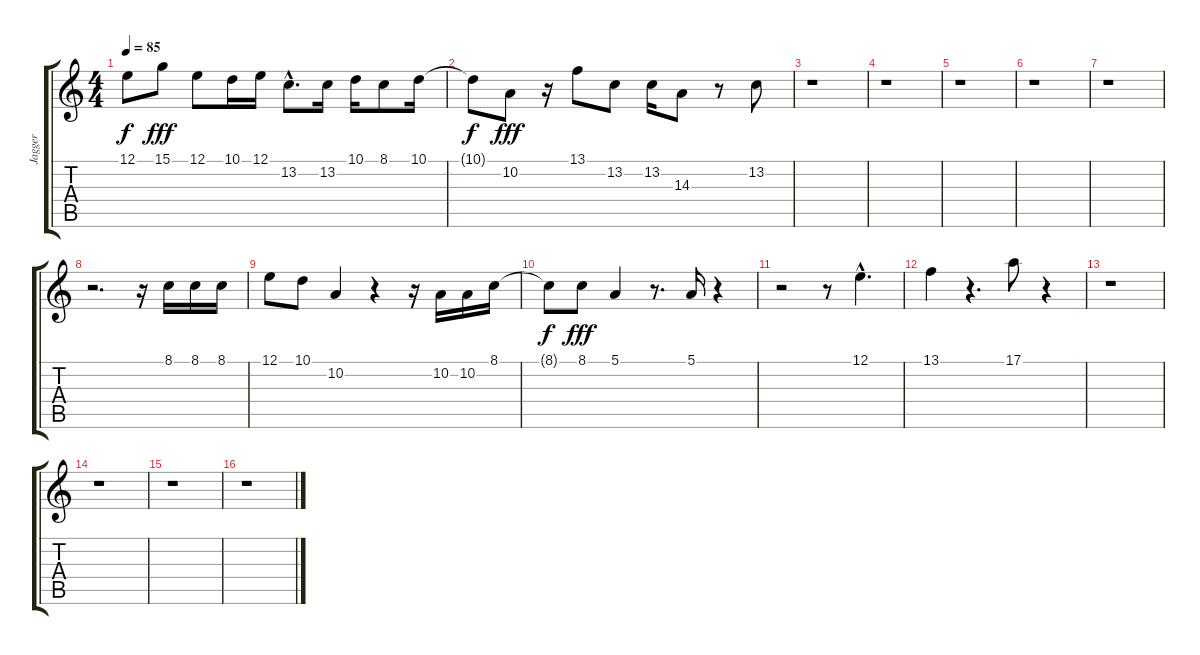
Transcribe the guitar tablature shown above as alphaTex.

\track ("Jagger" "Jagger") {instrument choiraahs}
\staff {score tabs}
\tuning (E4 B3 G3 D3 A2 E2) {hide}
\ts (4 4)
\tempo 85
\clef g2
\ks c
12.1{t}.8{dy f} 15.1.8{dy fff} 12.1.8 10.1.16 12.1.16 13.2{hac}.8{d} 13.2.16 10.1.16 8.1.8 10.1.16 |
10.1{t}.8{dy f} 10.2.8{dy fff} r.16 13.1.8 13.2.8 13.2.16 14.3.8 r.8 13.2.8 |
r.1 |
r.1 |
r.1 |
r.1 |
r.1 |
r.2{d} r.16 8.1.16 8.1.16 8.1.16 |
12.1.8 10.1.8 10.2.4 r.4 r.16 10.2.16 10.2.16 8.1.16 |
8.1{t}.8{dy f} 8.1.8{dy fff} 5.1.4 r.8{d} 5.1.16 r.4 |
r.2 r.8 12.1{hac}.4{d} |
13.1.4 r.4{d} 17.1.8 r.4 |
r.1 |
r.1 |
r.1 |
r.1
